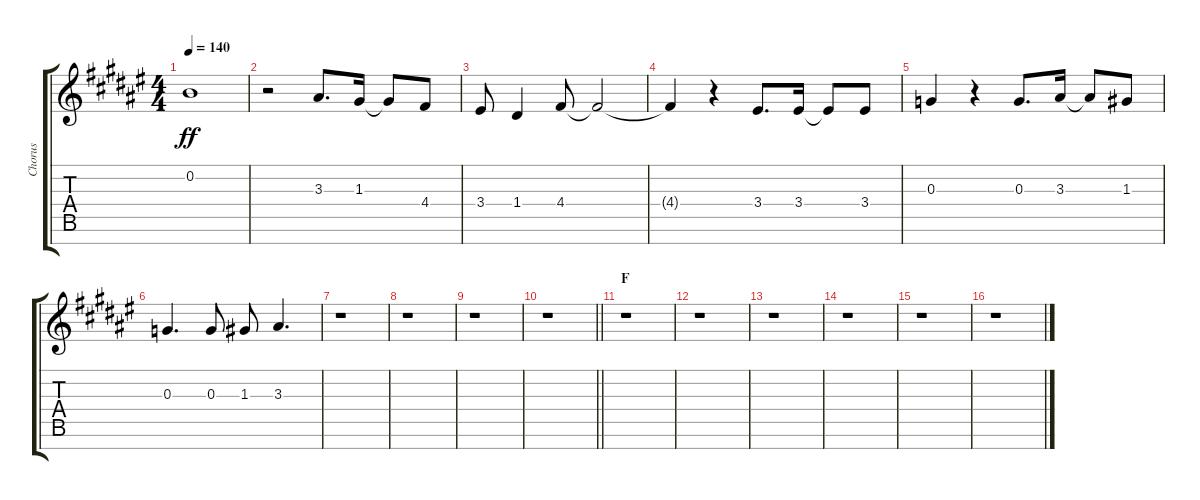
\track ("Chorus" "Chorus") {instrument voiceoohs}
\staff {score tabs}
\tuning (E5 B4 G4 D4 A3 E3 B2) {hide}
\ts (4 4)
\tempo 140
\clef g2
\ks f#
0.2{t}.1{dy ff} |
r.2 3.3.8{d} 1.3.16 1.3{t}.8 4.4.8 |
3.4.8 1.4.4 4.4.8 4.4{t}.2 |
4.4{t}.4 r.4 3.4.8{d} 3.4.16 3.4{t}.8 3.4.8 |
0.3.4 r.4 0.3.8{d} 3.3.16 3.3{t}.8 1.3.8 |
0.3.4{d} 0.3.8 1.3.8 3.3.4{d} |
r.1 |
r.1 |
r.1 |
\barLineRight lightlight
r.1 |
\section ("" "F")
r.1 |
r.1 |
r.1 |
r.1 |
r.1 |
r.1
